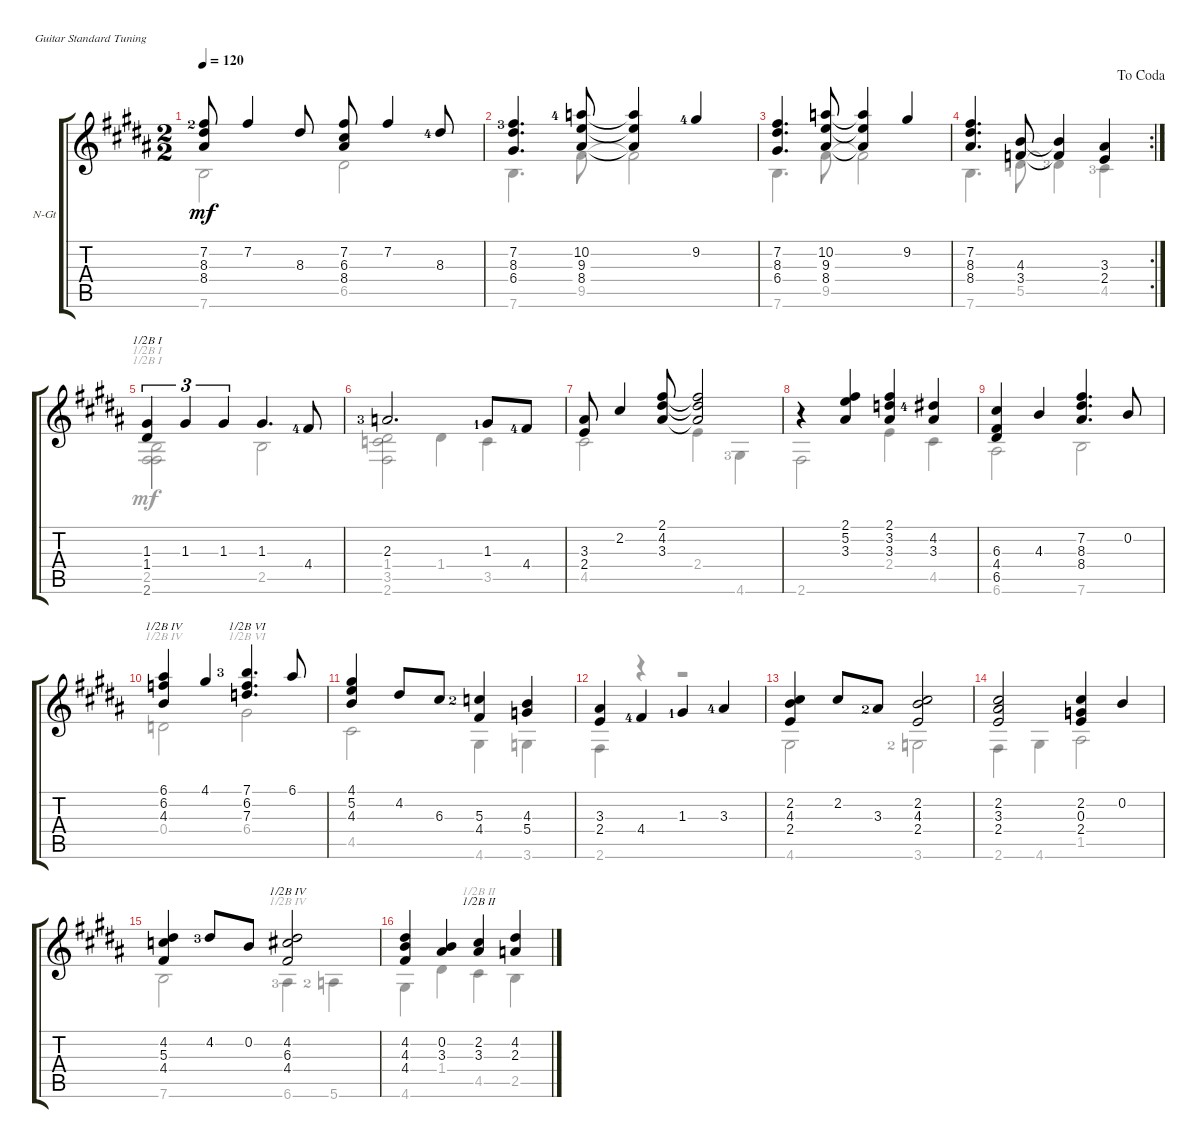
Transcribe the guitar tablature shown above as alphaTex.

\defaultSystemsLayout 4
\bracketExtendMode groupsimilarinstruments
\firstSystemTrackNameOrientation horizontal
\otherSystemsTrackNameOrientation horizontal
\track ("Nylon Guitar" "N-Gt") {instrument acousticguitarnylon}
\staff {score tabs}
\tuning (E4 B3 G3 D3 A2 E2)
\voice
\ts (2 2)
\tempo 120
\clef g2
\ks b
(7.2{lf 3} 8.3 8.4).8{dy mf} 7.2.4 8.3.8 (7.2 6.3 8.4).8 7.2.4 8.3{lf 5}.8 |
(7.2{lf 4} 8.3 6.4).4{d} (10.2{lf 5} 9.3 8.4).8 (8.4{t} 9.3{t} 10.2{t}).4 9.2{lf 5}.4 |
(7.2 8.3 6.4).4{d} (10.2 9.3 8.4).8 (8.4{t} 9.3{t} 10.2{t}).4 9.2.4 |
\rc 2
\jump dacoda
(7.2 8.3 8.4).4{d} (4.3 3.4).8 (3.4{t} 4.3{t}).4 (3.3 2.4).4 |
(1.3 1.4).4{tu (3 2) barre (1 half)} 1.3.4{tu (3 2)} 1.3.4{tu (3 2)} 1.3.4{d} 4.4{lf 5}.8 |
2.3{lf 4}.2{d} 1.3{lf 2}.8 4.4{lf 5}.8 |
(3.3 2.4).8 2.2.4 (2.1 4.2 3.3).8 (3.3{t} 4.2{t} 2.1{t}).2 |
r.4 (2.1 5.2 3.3).4 (3.3 3.2 2.1).4 (4.2{lf 5} 3.3).4 |
(6.3 4.4 6.5).4 4.3.4 (7.2 8.3 8.4).4{d} 0.2.8 |
(6.1 6.2 4.3).4{barre (4 half)} 4.1.4 (7.1{lf 4} 6.2 7.3).4{d barre (6 half)} 6.1.8 |
(4.1 5.2 4.3).4 4.2.8 6.3.8 (5.3{lf 3} 4.4).4 (5.4 4.3).4 |
(3.3 2.4).4 4.4{lf 5}.4 1.3{lf 2}.4 3.3{lf 5}.4 |
(2.2 4.3 2.4).4 2.2.8 3.3{lf 3}.8 (2.2 4.3 2.4).2 |
(3.3 2.2 2.4).2 (2.4 0.3 2.2).4 0.2.4 |
(4.2 5.3 4.4).4 4.2{lf 4}.8 0.2.8 (4.2 6.3 4.4).2{barre (4 half)} |
(4.2 4.3 4.4).4 (0.2 3.3).4 (2.2 3.3).4{barre (2 half)} (4.2 2.3).4
\voice
\clef g2
\ottava regular
\simile none
\ks b
7.6.2{dy mf} 6.5.2 |
7.6.4{d} 9.5.8 9.5{t}.2 |
7.6.4{d} 9.5.8 9.5{t}.2 |
7.6.4{d} 5.5.8 5.5{t lf 4}.4 4.5{lf 4}.4 |
2.6.2{barre (1 half)} 2.5.2 |
(3.5 2.6 1.4).2 1.4.4 3.5.4 |
4.5.2 2.4.4 4.6{lf 4}.4 |
2.6.2 2.4.4 4.5.4 |
6.6.2 7.6.2 |
0.4.2{barre (4 half)} 6.4.2{barre (6 half)} |
4.5.2 4.6.4 3.6.4 |
2.6.4 r.4 r.2 |
4.6.2 3.6{lf 3}.2 |
2.6.4 4.6.4 1.5.2 |
7.6.2 6.6{lf 4}.4{barre (4 half)} 5.6{lf 3}.4 |
4.6.4 1.4.4 4.5.4{barre (2 half)} 2.5.4
\voice
\clef g2
\ottava regular
\simile none
\ks b
|
|
|
|
(2.6 2.5).2{barre (1 half)} |
|
|
|
|
|
|
|
|
|
|
